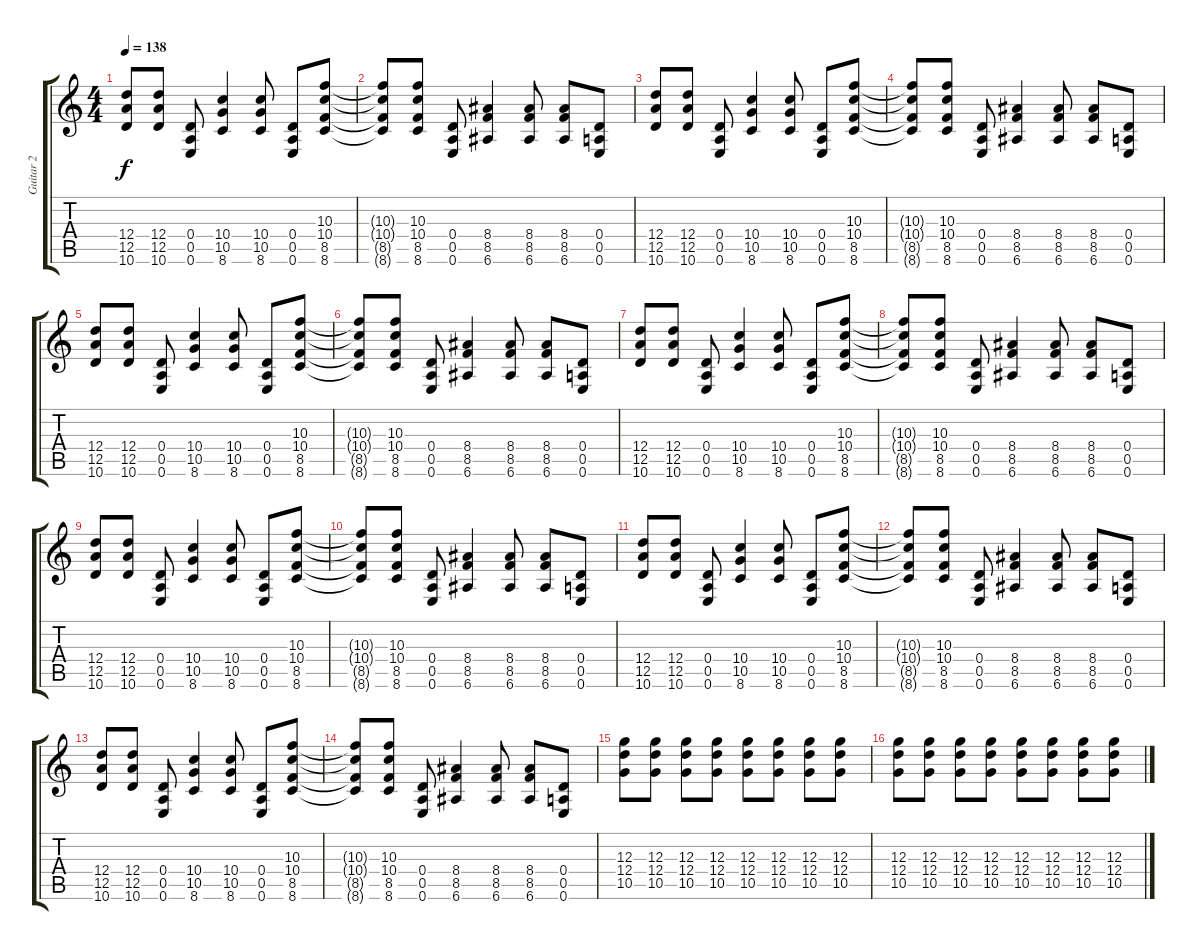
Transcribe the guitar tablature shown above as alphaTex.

\track ("Guitar 2" "Guitar 2") {instrument overdrivenguitar}
\staff {score tabs}
\tuning (E4 B3 G3 D3 A2 E2) {hide}
\ts (4 4)
\tempo 138
\clef g2
\ks c
(12.4 12.5 10.6).8{dy f} (12.4 12.5 10.6).8 (0.4 0.5 0.6).8 (10.4 10.5 8.6).4 (10.4 10.5 8.6).8 (0.4 0.5 0.6).8 (10.3 10.4 8.5 8.6).8 |
(10.3{t} 10.4{t} 8.5{t} 8.6{t}).8 (10.3 10.4 8.5 8.6).8 (0.4 0.5 0.6).8 (8.4 8.5 6.6).4 (8.4 8.5 6.6).8 (8.4 8.5 6.6).8 (0.4 0.5 0.6).8 |
(12.4 12.5 10.6).8 (12.4 12.5 10.6).8 (0.4 0.5 0.6).8 (10.4 10.5 8.6).4 (10.4 10.5 8.6).8 (0.4 0.5 0.6).8 (10.3 10.4 8.5 8.6).8 |
(10.3{t} 10.4{t} 8.5{t} 8.6{t}).8 (10.3 10.4 8.5 8.6).8 (0.4 0.5 0.6).8 (8.4 8.5 6.6).4 (8.4 8.5 6.6).8 (8.4 8.5 6.6).8 (0.4 0.5 0.6).8 |
(12.4 12.5 10.6).8 (12.4 12.5 10.6).8 (0.4 0.5 0.6).8 (10.4 10.5 8.6).4 (10.4 10.5 8.6).8 (0.4 0.5 0.6).8 (10.3 10.4 8.5 8.6).8 |
(10.3{t} 10.4{t} 8.5{t} 8.6{t}).8 (10.3 10.4 8.5 8.6).8 (0.4 0.5 0.6).8 (8.4 8.5 6.6).4 (8.4 8.5 6.6).8 (8.4 8.5 6.6).8 (0.4 0.5 0.6).8 |
(12.4 12.5 10.6).8 (12.4 12.5 10.6).8 (0.4 0.5 0.6).8 (10.4 10.5 8.6).4 (10.4 10.5 8.6).8 (0.4 0.5 0.6).8 (10.3 10.4 8.5 8.6).8 |
(10.3{t} 10.4{t} 8.5{t} 8.6{t}).8 (10.3 10.4 8.5 8.6).8 (0.4 0.5 0.6).8 (8.4 8.5 6.6).4 (8.4 8.5 6.6).8 (8.4 8.5 6.6).8 (0.4 0.5 0.6).8 |
(12.4 12.5 10.6).8 (12.4 12.5 10.6).8 (0.4 0.5 0.6).8 (10.4 10.5 8.6).4 (10.4 10.5 8.6).8 (0.4 0.5 0.6).8 (10.3 10.4 8.5 8.6).8 |
(10.3{t} 10.4{t} 8.5{t} 8.6{t}).8 (10.3 10.4 8.5 8.6).8 (0.4 0.5 0.6).8 (8.4 8.5 6.6).4 (8.4 8.5 6.6).8 (8.4 8.5 6.6).8 (0.4 0.5 0.6).8 |
(12.4 12.5 10.6).8 (12.4 12.5 10.6).8 (0.4 0.5 0.6).8 (10.4 10.5 8.6).4 (10.4 10.5 8.6).8 (0.4 0.5 0.6).8 (10.3 10.4 8.5 8.6).8 |
(10.3{t} 10.4{t} 8.5{t} 8.6{t}).8 (10.3 10.4 8.5 8.6).8 (0.4 0.5 0.6).8 (8.4 8.5 6.6).4 (8.4 8.5 6.6).8 (8.4 8.5 6.6).8 (0.4 0.5 0.6).8 |
(12.4 12.5 10.6).8 (12.4 12.5 10.6).8 (0.4 0.5 0.6).8 (10.4 10.5 8.6).4 (10.4 10.5 8.6).8 (0.4 0.5 0.6).8 (10.3 10.4 8.5 8.6).8 |
(10.3{t} 10.4{t} 8.5{t} 8.6{t}).8 (10.3 10.4 8.5 8.6).8 (0.4 0.5 0.6).8 (8.4 8.5 6.6).4 (8.4 8.5 6.6).8 (8.4 8.5 6.6).8 (0.4 0.5 0.6).8 |
(12.3 12.4 10.5).8 (12.3 12.4 10.5).8 (12.3 12.4 10.5).8 (12.3 12.4 10.5).8 (12.3 12.4 10.5).8 (12.3 12.4 10.5).8 (12.3 12.4 10.5).8 (12.3 12.4 10.5).8 |
(12.3 12.4 10.5).8 (12.3 12.4 10.5).8 (12.3 12.4 10.5).8 (12.3 12.4 10.5).8 (12.3 12.4 10.5).8 (12.3 12.4 10.5).8 (12.3 12.4 10.5).8 (12.3 12.4 10.5).8
